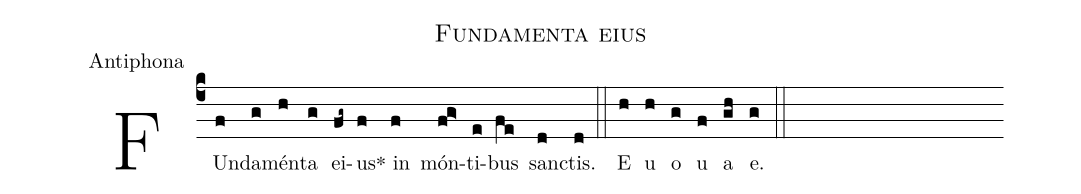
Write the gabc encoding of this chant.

name:Fundamenta eius;
office-part:Antiphona;
%%
(c4)FUn(f)da(g)mén(h)ta(g) ei(fg~)us(f)* in(f) món(fg>)ti(e)bus(fe) san(d)ctis.(d) (::) E(h) u(h) o(g) u(f) a(gh) e.(g) (::)
